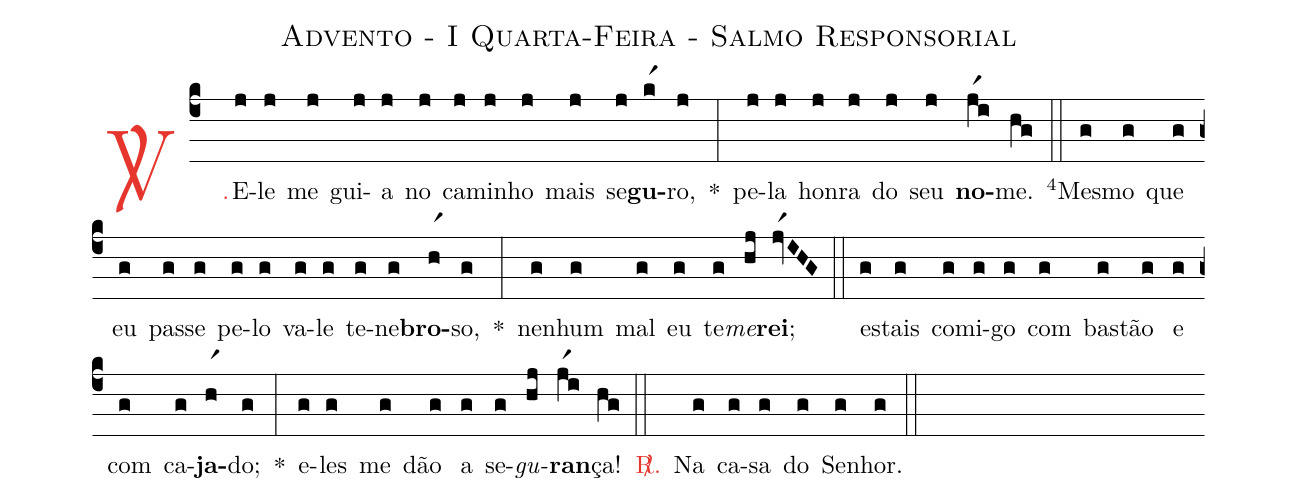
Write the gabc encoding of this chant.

name: Advento - I Quarta-Feira - Salmo Responsorial;
%%
(c4)

<c><sp>V/</sp>.</c>() E(j)le(j) me(j) gui(j)a(j) no(j) ca(j)mi(j)nho(j) mais(j) se(j)<b>gu</b>(kr1)ro,(j) *(:)
pe(j)la(j) hon(j)ra(j) do(j) seu(j) <b>no</b>(jr1i)me.(hg)

(::)

<v>\VSup{4}</v>Mes(g)mo(g) que(g) eu(g) pas(g)se(g) pe(g)lo(g) va(g)le(g) te(g)ne(g)<b>bro</b>(hr1)so,(g) *(:)
ne(g)nhum(g) mal(g) eu(g) te(g)<i>me</i>(hj)<b>rei</b>;(jr1vIHG)

(::)

es(g)tais(g) co(g)mi(g)go(g) com(g) bas(g)tão(g) e(g) com(g) ca(g)<b>ja</b>(hr1)do;(g) *(:)
e(g)les(g) me(g) dão(g) a(g) se(g)<i>gu</i>(hj)<b>ran</b>(jr1i)ça!(hg)

(::)

<c><sp>R/</sp>.</c>() Na(g) ca(g)sa(g) do(g) Se(g)nhor.(g)

(::)
